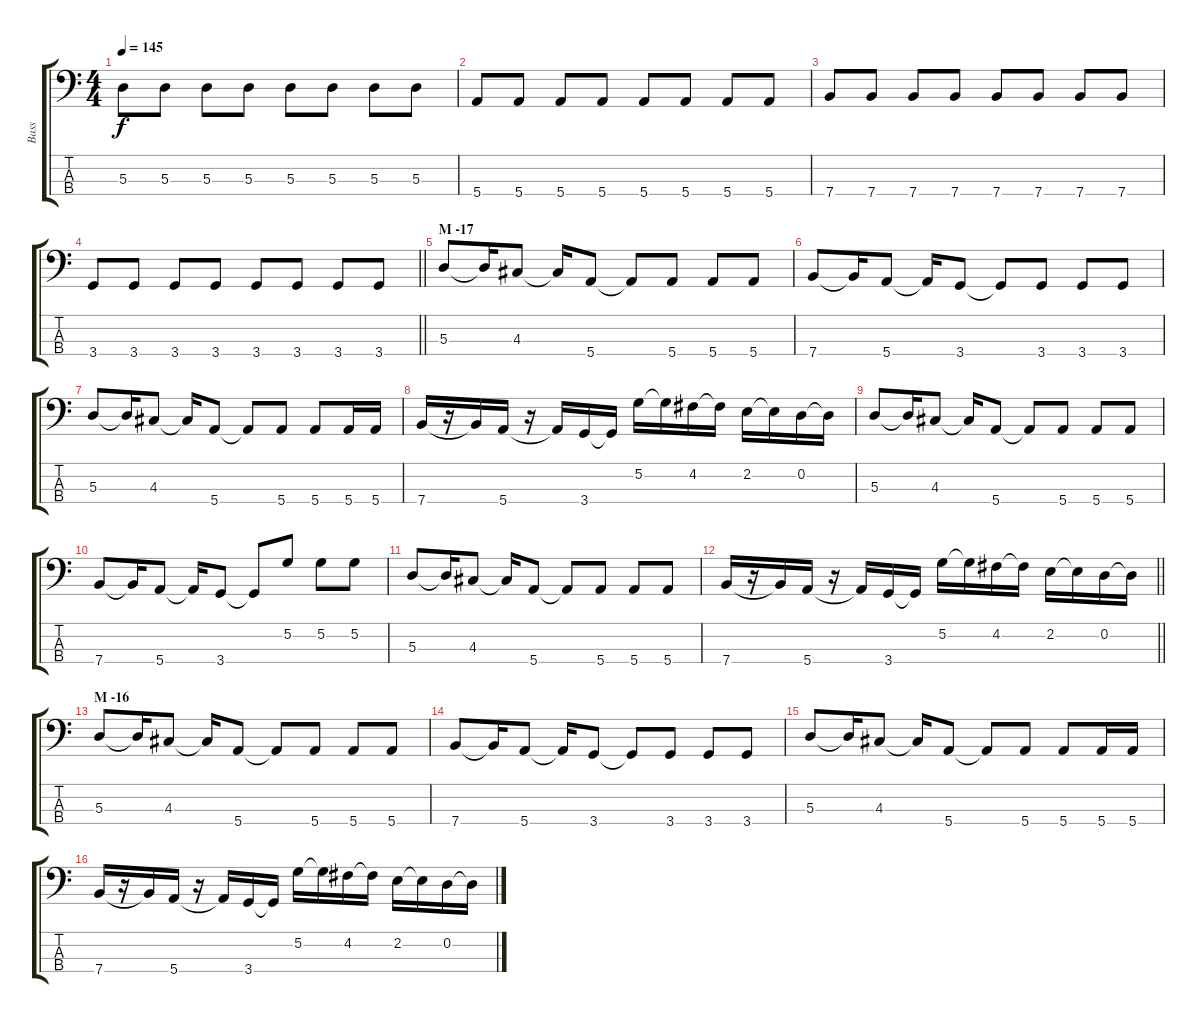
\track ("Bass" "Bass") {instrument electricbasspick}
\staff {score tabs}
\tuning (G2 D2 A1 E1) {hide}
\ts (4 4)
\tempo 145
\clef f4
\ks c
5.3.8{dy f} 5.3.8 5.3.8 5.3.8 5.3.8 5.3.8 5.3.8 5.3.8 |
5.4.8 5.4.8 5.4.8 5.4.8 5.4.8 5.4.8 5.4.8 5.4.8 |
7.4.8 7.4.8 7.4.8 7.4.8 7.4.8 7.4.8 7.4.8 7.4.8 |
\barLineRight lightlight
3.4.8 3.4.8 3.4.8 3.4.8 3.4.8 3.4.8 3.4.8 3.4.8 |
\section ("" "M -17")
5.3.8 5.3{t}.16 4.3.8 4.3{t}.16 5.4.8 5.4{t}.8 5.4.8 5.4.8 5.4.8 |
7.4.8 7.4{t}.16 5.4.8 5.4{t}.16 3.4.8 3.4{t}.8 3.4.8 3.4.8 3.4.8 |
5.3.8 5.3{t}.16 4.3.8 4.3{t}.16 5.4.8 5.4{t}.8 5.4.8 5.4.8 5.4.16 5.4.16 |
7.4.16 r.16 7.4{t}.16 5.4.16 r.16 5.4{t}.16 3.4.16 3.4{t}.16 5.2.16 5.2{t}.16 4.2.16 4.2{t}.16 2.2.16 2.2{t}.16 0.2.16 0.2{t}.16 |
5.3.8 5.3{t}.16 4.3.8 4.3{t}.16 5.4.8 5.4{t}.8 5.4.8 5.4.8 5.4.8 |
7.4.8 7.4{t}.16 5.4.8 5.4{t}.16 3.4.8 3.4{t}.8 5.2.8 5.2.8 5.2.8 |
5.3.8 5.3{t}.16 4.3.8 4.3{t}.16 5.4.8 5.4{t}.8 5.4.8 5.4.8 5.4.8 |
\barLineRight lightlight
7.4.16 r.16 7.4{t}.16 5.4.16 r.16 5.4{t}.16 3.4.16 3.4{t}.16 5.2.16 5.2{t}.16 4.2.16 4.2{t}.16 2.2.16 2.2{t}.16 0.2.16 0.2{t}.16 |
\section ("" "M -16")
5.3.8 5.3{t}.16 4.3.8 4.3{t}.16 5.4.8 5.4{t}.8 5.4.8 5.4.8 5.4.8 |
7.4.8 7.4{t}.16 5.4.8 5.4{t}.16 3.4.8 3.4{t}.8 3.4.8 3.4.8 3.4.8 |
5.3.8 5.3{t}.16 4.3.8 4.3{t}.16 5.4.8 5.4{t}.8 5.4.8 5.4.8 5.4.16 5.4.16 |
7.4.16 r.16 7.4{t}.16 5.4.16 r.16 5.4{t}.16 3.4.16 3.4{t}.16 5.2.16 5.2{t}.16 4.2.16 4.2{t}.16 2.2.16 2.2{t}.16 0.2.16 0.2{t}.16
